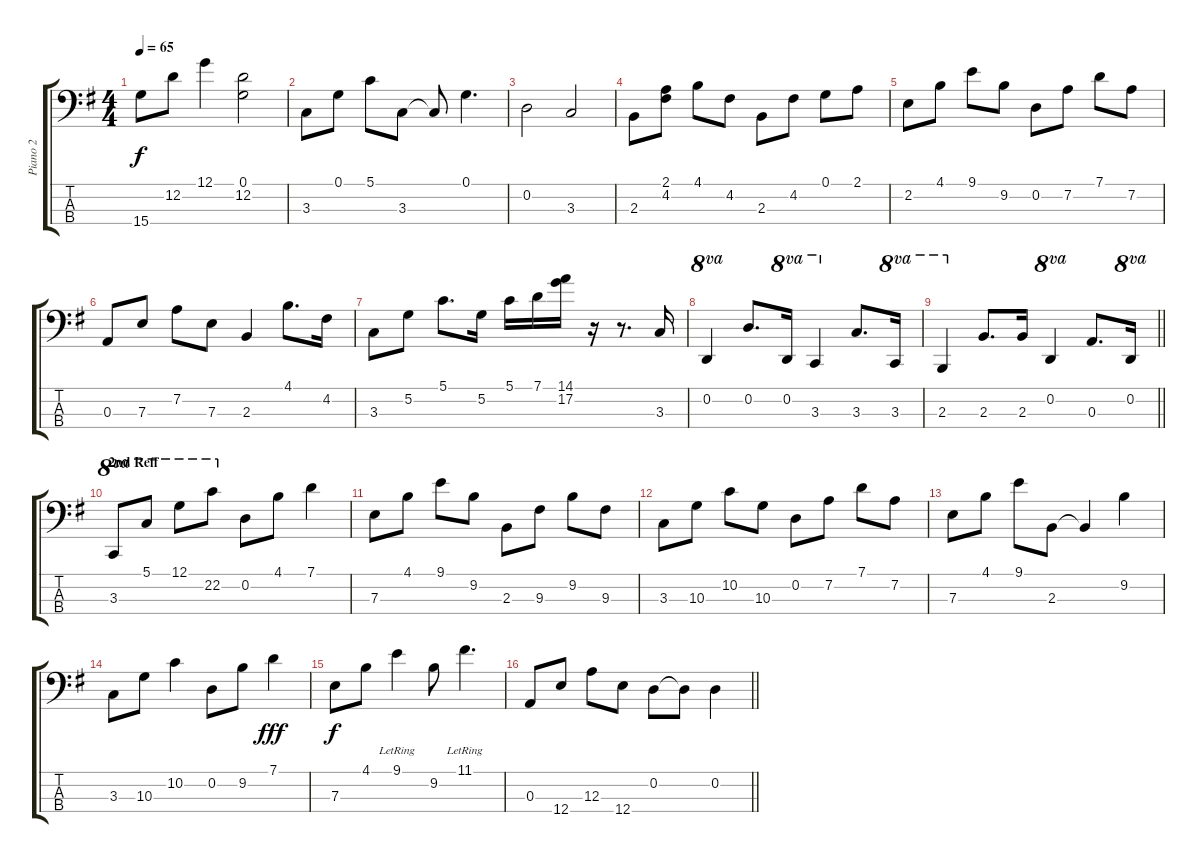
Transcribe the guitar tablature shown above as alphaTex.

\track ("Piano 2" "Piano 2") {instrument acousticguitarsteel}
\staff {score tabs}
\tuning (G2 D2 A1 E1) {hide}
\ts (4 4)
\tempo 65
\clef f4
\ks g
15.4.8{dy f} 12.2.8 12.1.4 (0.1 12.2).2 |
3.3.8 0.1.8 5.1.8 3.3.8 3.3{t}.8 0.1.4{d} |
0.2.2 3.3.2 |
2.3.8 (2.1 4.2).8 4.1.8 4.2.8 2.3.8 4.2.8 0.1.8 2.1.8 |
2.2.8 4.1.8 9.1.8 9.2.8 0.2.8 7.2.8 7.1.8 7.2.8 |
0.3.8 7.3.8 7.2.8 7.3.8 2.3.4 4.1.8{d} 4.2.16 |
3.3.8 5.2.8 5.1.8{d} 5.2.16 5.1.16 7.1.16 (14.1 17.2).16 r.16 r.8{d} 3.3.16 |
0.2.4{ot 8va} 0.2.8{d} 0.2.16{ot 8va} 3.3.4{ot 8va} 3.3.8{d} 3.3.16{ot 8va} |
\barLineRight lightlight
2.3.4{ot 8va} 2.3.8{d} 2.3.16 0.2.4{ot 8va} 0.3.8{d} 0.2.16{ot 8va} |
\section ("" "2nd Reff")
3.3.8{ot 8va} 5.1.8{ot 8va} 12.1.8{ot 8va} 22.2.8{ot 8va} 0.2.8 4.1.8 7.1.4 |
7.3.8 4.1.8 9.1.8 9.2.8 2.3.8 9.3.8 9.2.8 9.3.8 |
3.3.8 10.3.8 10.2.8 10.3.8 0.2.8 7.2.8 7.1.8 7.2.8 |
7.3.8 4.1.8 9.1.8 2.3.8 2.3{t}.4 9.2.4 |
3.3.8 10.3.8 10.2.4 0.2.8 9.2.8 7.1.4{dy fff} |
7.3.8{dy f} 4.1.8 9.1{lr}.4 9.2.8 11.1{lr}.4{d} |
\barLineRight lightlight
0.3.8 12.4.8 12.3.8 12.4.8 0.2.8 0.2{t}.8 0.2.4
